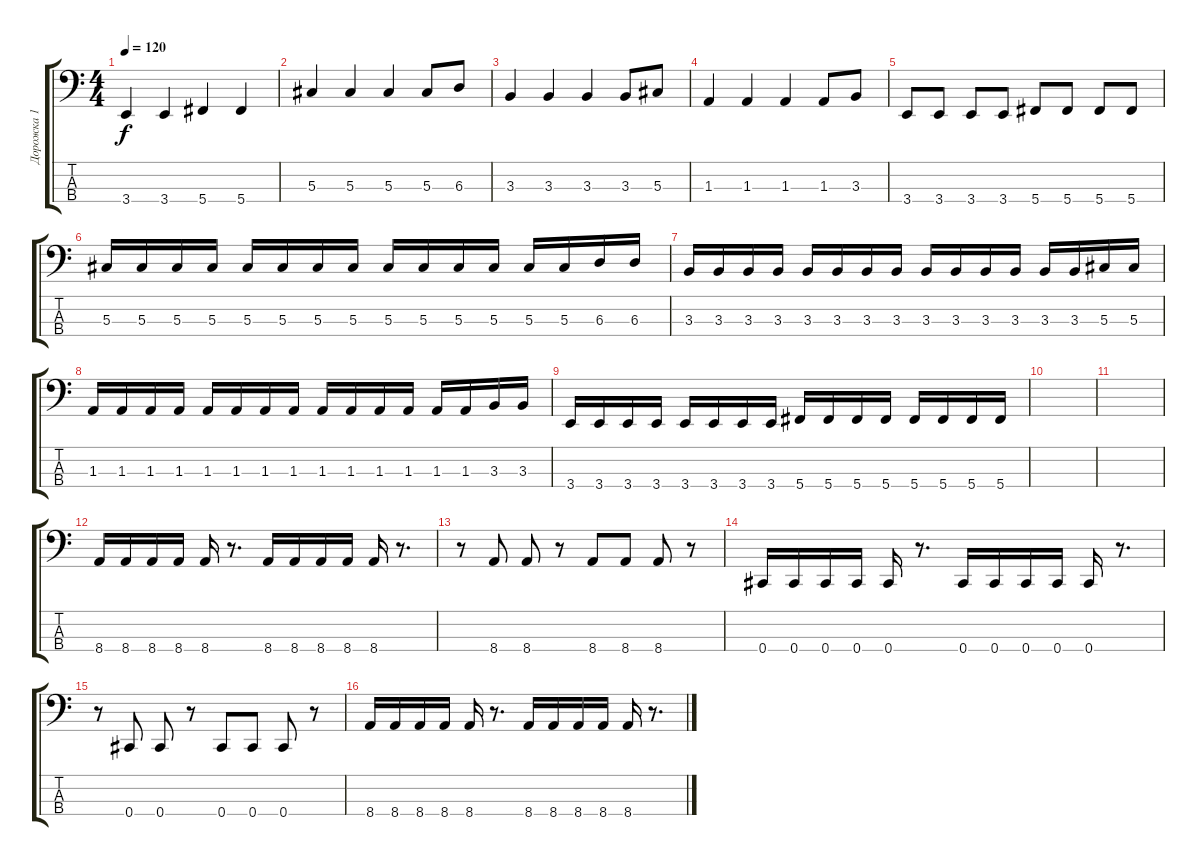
\track ("Дорожка 1" "Дорожка 1") {instrument electricbasspick}
\staff {score tabs}
\tuning (Gb2 Db2 Ab1 Db1) {hide}
\ts (4 4)
\tempo 120
\clef f4
\ks c
3.4.4{dy f} 3.4.4 5.4.4 5.4.4 |
5.3.4 5.3.4 5.3.4 5.3.8 6.3.8 |
3.3.4 3.3.4 3.3.4 3.3.8 5.3.8 |
1.3.4 1.3.4 1.3.4 1.3.8 3.3.8 |
3.4.8 3.4.8 3.4.8 3.4.8 5.4.8 5.4.8 5.4.8 5.4.8 |
5.3.16 5.3.16 5.3.16 5.3.16 5.3.16 5.3.16 5.3.16 5.3.16 5.3.16 5.3.16 5.3.16 5.3.16 5.3.16 5.3.16 6.3.16 6.3.16 |
3.3.16 3.3.16 3.3.16 3.3.16 3.3.16 3.3.16 3.3.16 3.3.16 3.3.16 3.3.16 3.3.16 3.3.16 3.3.16 3.3.16 5.3.16 5.3.16 |
1.3.16 1.3.16 1.3.16 1.3.16 1.3.16 1.3.16 1.3.16 1.3.16 1.3.16 1.3.16 1.3.16 1.3.16 1.3.16 1.3.16 3.3.16 3.3.16 |
3.4.16 3.4.16 3.4.16 3.4.16 3.4.16 3.4.16 3.4.16 3.4.16 5.4.16 5.4.16 5.4.16 5.4.16 5.4.16 5.4.16 5.4.16 5.4.16 |
|
|
8.4.16 8.4.16 8.4.16 8.4.16 8.4.16 r.8{d} 8.4.16 8.4.16 8.4.16 8.4.16 8.4.16 r.8{d} |
r.8 8.4.8 8.4.8 r.8 8.4.8 8.4.8 8.4.8 r.8 |
0.4.16 0.4.16 0.4.16 0.4.16 0.4.16 r.8{d} 0.4.16 0.4.16 0.4.16 0.4.16 0.4.16 r.8{d} |
r.8 0.4.8 0.4.8 r.8 0.4.8 0.4.8 0.4.8 r.8 |
8.4.16 8.4.16 8.4.16 8.4.16 8.4.16 r.8{d} 8.4.16 8.4.16 8.4.16 8.4.16 8.4.16 r.8{d}
